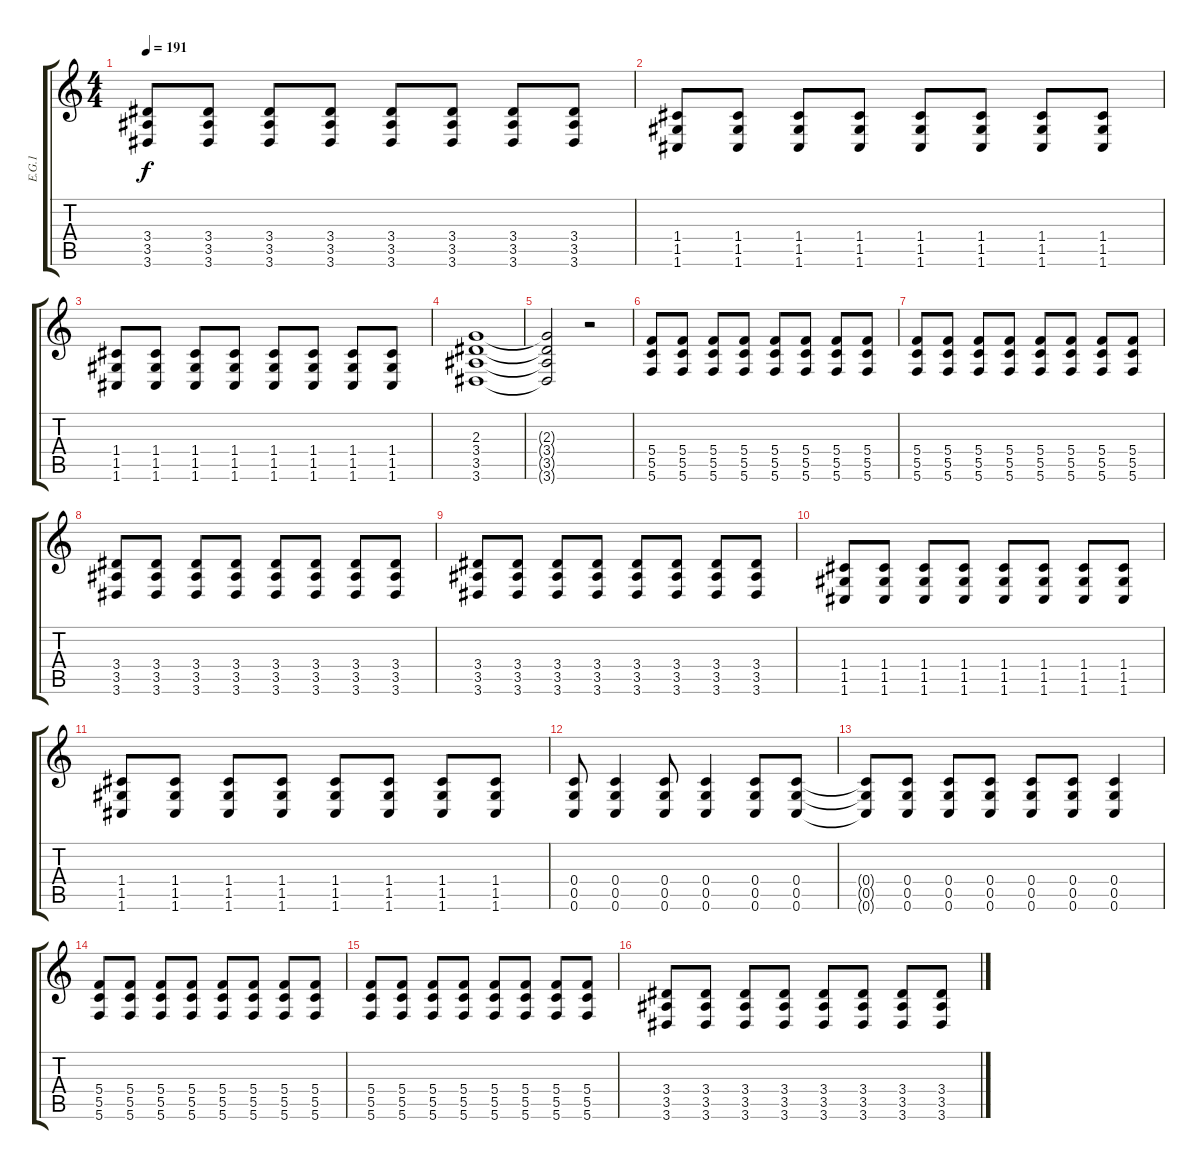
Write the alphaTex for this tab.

\track ("E.G.1" "E.G.1") {instrument distortionguitar}
\staff {score tabs}
\tuning (D4 A3 F3 C3 G2 C2) {hide}
\ts (4 4)
\tempo 191
\clef g2
\ks c
(3.4 3.5 3.6).8{dy f} (3.4 3.5 3.6).8 (3.4 3.5 3.6).8 (3.4 3.5 3.6).8 (3.4 3.5 3.6).8 (3.4 3.5 3.6).8 (3.4 3.5 3.6).8 (3.4 3.5 3.6).8 |
(1.4 1.5 1.6).8 (1.4 1.5 1.6).8 (1.4 1.5 1.6).8 (1.4 1.5 1.6).8 (1.4 1.5 1.6).8 (1.4 1.5 1.6).8 (1.4 1.5 1.6).8 (1.4 1.5 1.6).8 |
(1.4 1.5 1.6).8 (1.4 1.5 1.6).8 (1.4 1.5 1.6).8 (1.4 1.5 1.6).8 (1.4 1.5 1.6).8 (1.4 1.5 1.6).8 (1.4 1.5 1.6).8 (1.4 1.5 1.6).8 |
(2.3 3.4 3.5 3.6).1 |
(2.3{t} 3.4{t} 3.5{t} 3.6{t}).2 r.2 |
(5.4 5.5 5.6).8 (5.4 5.5 5.6).8 (5.4 5.5 5.6).8 (5.4 5.5 5.6).8 (5.4 5.5 5.6).8 (5.4 5.5 5.6).8 (5.4 5.5 5.6).8 (5.4 5.5 5.6).8 |
(5.4 5.5 5.6).8 (5.4 5.5 5.6).8 (5.4 5.5 5.6).8 (5.4 5.5 5.6).8 (5.4 5.5 5.6).8 (5.4 5.5 5.6).8 (5.4 5.5 5.6).8 (5.4 5.5 5.6).8 |
(3.4 3.5 3.6).8 (3.4 3.5 3.6).8 (3.4 3.5 3.6).8 (3.4 3.5 3.6).8 (3.4 3.5 3.6).8 (3.4 3.5 3.6).8 (3.4 3.5 3.6).8 (3.4 3.5 3.6).8 |
(3.4 3.5 3.6).8 (3.4 3.5 3.6).8 (3.4 3.5 3.6).8 (3.4 3.5 3.6).8 (3.4 3.5 3.6).8 (3.4 3.5 3.6).8 (3.4 3.5 3.6).8 (3.4 3.5 3.6).8 |
(1.4 1.5 1.6).8 (1.4 1.5 1.6).8 (1.4 1.5 1.6).8 (1.4 1.5 1.6).8 (1.4 1.5 1.6).8 (1.4 1.5 1.6).8 (1.4 1.5 1.6).8 (1.4 1.5 1.6).8 |
(1.4 1.5 1.6).8 (1.4 1.5 1.6).8 (1.4 1.5 1.6).8 (1.4 1.5 1.6).8 (1.4 1.5 1.6).8 (1.4 1.5 1.6).8 (1.4 1.5 1.6).8 (1.4 1.5 1.6).8 |
(0.4 0.5 0.6).8 (0.4 0.5 0.6).4 (0.4 0.5 0.6).8 (0.4 0.5 0.6).4 (0.4 0.5 0.6).8 (0.4 0.5 0.6).8 |
(0.4{t} 0.5{t} 0.6{t}).8 (0.4 0.5 0.6).8 (0.4 0.5 0.6).8 (0.4 0.5 0.6).8 (0.4 0.5 0.6).8 (0.4 0.5 0.6).8 (0.4 0.5 0.6).4 |
(5.4 5.5 5.6).8 (5.4 5.5 5.6).8 (5.4 5.5 5.6).8 (5.4 5.5 5.6).8 (5.4 5.5 5.6).8 (5.4 5.5 5.6).8 (5.4 5.5 5.6).8 (5.4 5.5 5.6).8 |
(5.4 5.5 5.6).8 (5.4 5.5 5.6).8 (5.4 5.5 5.6).8 (5.4 5.5 5.6).8 (5.4 5.5 5.6).8 (5.4 5.5 5.6).8 (5.4 5.5 5.6).8 (5.4 5.5 5.6).8 |
(3.4 3.5 3.6).8 (3.4 3.5 3.6).8 (3.4 3.5 3.6).8 (3.4 3.5 3.6).8 (3.4 3.5 3.6).8 (3.4 3.5 3.6).8 (3.4 3.5 3.6).8 (3.4 3.5 3.6).8
